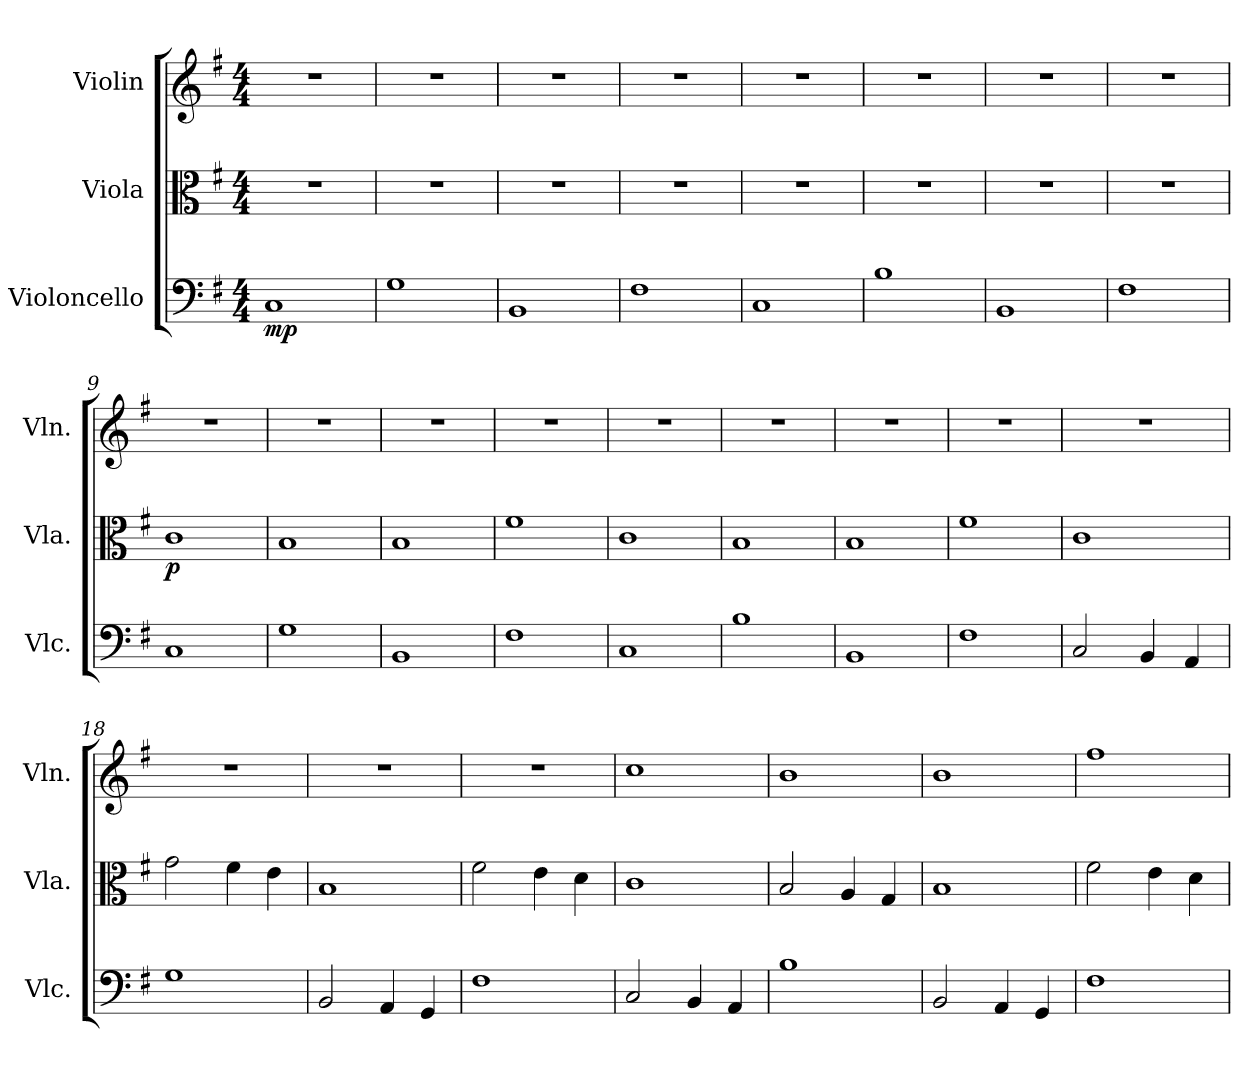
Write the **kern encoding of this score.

**kern	**dynam	**kern	**dynam	**kern
*part3	*part3	*part2	*part2	*part1
*staff3	*staff3	*staff2	*staff2	*staff1
*I"Violoncello	*	*I"Viola	*	*I"Violin
*I'Vlc.	*	*I'Vla.	*	*I'Vln.
*clefF4	*	*clefC3	*	*clefG2
*k[f#]	*	*k[f#]	*	*k[f#]
*G:	*	*G:	*	*G:
*M4/4	*	*M4/4	*	*M4/4
=1	=1	=1	=1	=1
!	!LO:DY:b	!	!	!
1C	mp	1r	.	1r
=2	=2	=2	=2	=2
1G	.	1r	.	1r
=3	=3	=3	=3	=3
1BB	.	1r	.	1r
=4	=4	=4	=4	=4
1F#	.	1r	.	1r
=5	=5	=5	=5	=5
1C	.	1r	.	1r
=6	=6	=6	=6	=6
1B	.	1r	.	1r
=7	=7	=7	=7	=7
1BB	.	1r	.	1r
=8	=8	=8	=8	=8
1F#	.	1r	.	1r
=9	=9	=9	=9	=9
!	!	!	!LO:DY:b	!
1C	.	1c	p	1r
=10	=10	=10	=10	=10
1G	.	1B	.	1r
=11	=11	=11	=11	=11
1BB	.	1B	.	1r
=12	=12	=12	=12	=12
1F#	.	1f#	.	1r
=13	=13	=13	=13	=13
1C	.	1c	.	1r
=14	=14	=14	=14	=14
1B	.	1B	.	1r
=15	=15	=15	=15	=15
1BB	.	1B	.	1r
=16	=16	=16	=16	=16
1F#	.	1f#	.	1r
!!LO:LB:g=z
=17	=17	=17	=17	=17
2C/	.	1c	.	1r
4BB/	.	.	.	.
4AA/	.	.	.	.
=18	=18	=18	=18	=18
1G	.	2g\	.	1r
.	.	4f#\	.	.
.	.	4e\	.	.
=19	=19	=19	=19	=19
2BB/	.	1B	.	1r
4AA/	.	.	.	.
4GG/	.	.	.	.
=20	=20	=20	=20	=20
1F#	.	2f#\	.	1r
.	.	4e\	.	.
.	.	4d\	.	.
=21	=21	=21	=21	=21
2C/	.	1c	.	1cc
4BB/	.	.	.	.
4AA/	.	.	.	.
=22	=22	=22	=22	=22
1B	.	2B/	.	1b
.	.	4A/	.	.
.	.	4G/	.	.
=23	=23	=23	=23	=23
2BB/	.	1B	.	1b
4AA/	.	.	.	.
4GG/	.	.	.	.
=24	=24	=24	=24	=24
1F#	.	2f#\	.	1ff#
.	.	4e\	.	.
.	.	4d\	.	.
=	=	=	=	=
*-	*-	*-	*-	*-
